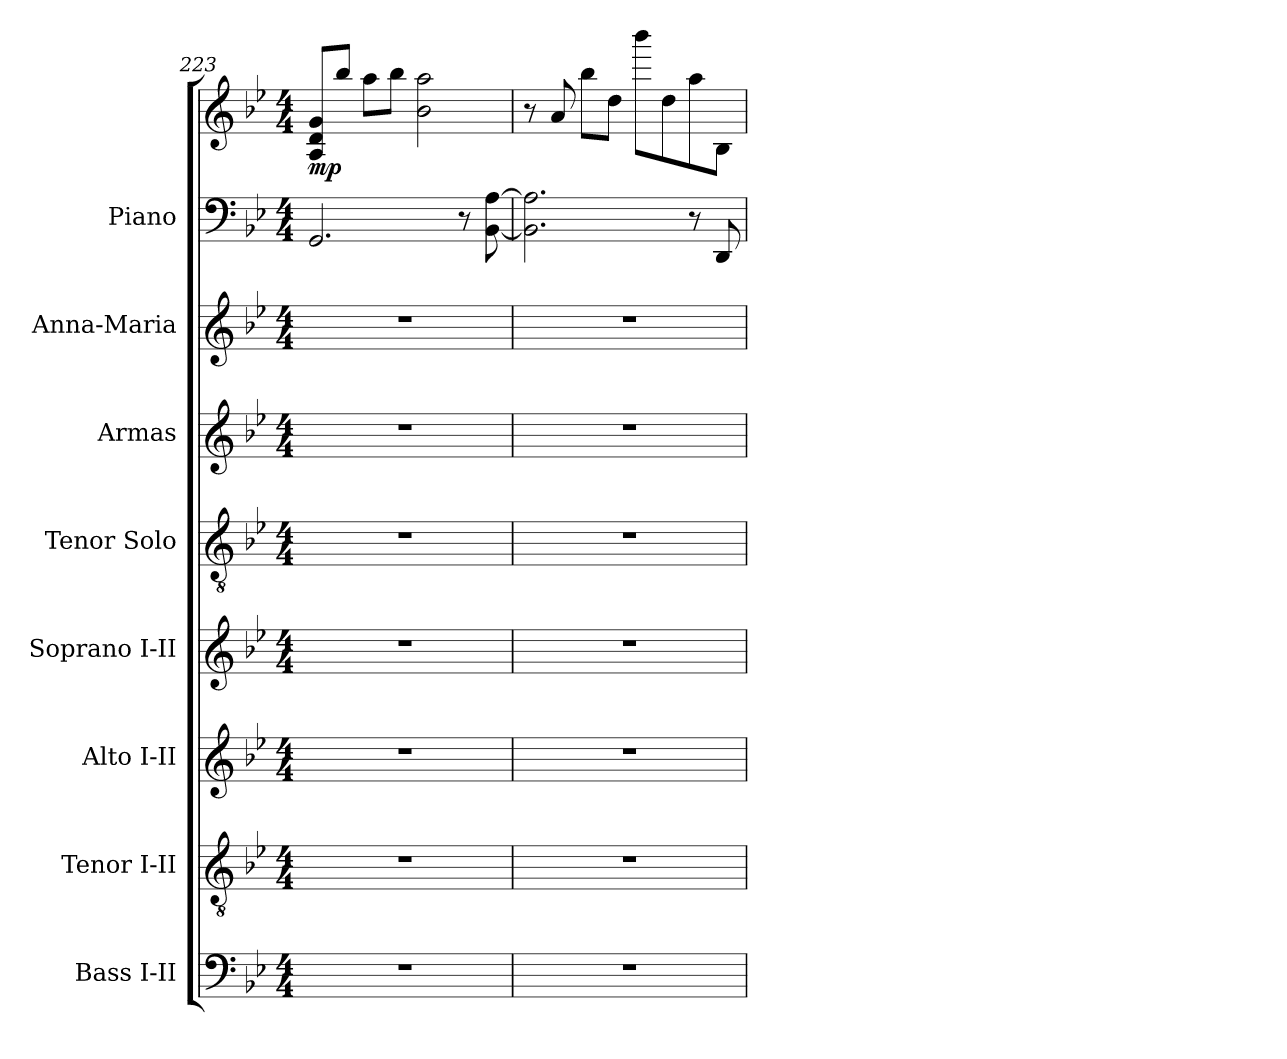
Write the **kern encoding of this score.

**kern	**kern	**kern	**kern	**kern	**kern	**kern	**kern	**kern	**dynam
*part8	*part7	*part6	*part5	*part4	*part3	*part2	*part1	*part1	*part1
*staff9	*staff8	*staff7	*staff6	*staff5	*staff4	*staff3	*staff2	*staff1	*staff1/2
*I"Bass I-II	*I"Tenor I-II	*I"Alto I-II	*I"Soprano I-II	*I"Tenor Solo	*I"Armas	*I"Anna-Maria	*I"Piano	*	*
*I'B.	*I'T.	*I'A.	*I'S.	*I'T. Solo	*I'Armas	*I'A-M	*I'Pno.	*	*
!!LO:LB:g=z
*clefF4	*clefGv2	*clefG2	*clefG2	*clefGv2	*clefG2	*clefG2	*clefF4	*clefG2	*
*	*ITrd7c12	*	*	*ITrd7c12	*ITrd7c12	*	*	*	*
*k[b-e-]	*k[b-e-]	*k[b-e-]	*k[b-e-]	*k[b-e-]	*k[b-e-]	*k[b-e-]	*k[b-e-]	*k[b-e-]	*
*B-:	*B-:	*B-:	*B-:	*B-:	*B-:	*B-:	*B-:	*B-:	*
*M4/4	*M4/4	*M4/4	*M4/4	*M4/4	*M4/4	*M4/4	*M4/4	*M4/4	*
=223	=223	=223	=223	=223	=223	=223	=223	=223	=223
1r	1r	1r	1r	1r	1r	1r	2.GGi/	8Ai/ 8di 8giL	mp
.	.	.	.	.	.	.	.	8bb-i/J	.
.	.	.	.	.	.	.	.	8aai\L	.
.	.	.	.	.	.	.	.	8bb-i\J	.
.	.	.	.	.	.	.	.	2b-i\ 2aai	.
.	.	.	.	.	.	.	8r	.	.
.	.	.	.	.	.	.	[<8BB-i\ [>8Ai	.	.
=224	=224	=224	=224	=224	=224	=224	=224	=224	=224
1r	1r	1r	1r	1r	1r	1r	2.BB-i\] 2.Ai]	8r	.
.	.	.	.	.	.	.	.	8ai/	.
.	.	.	.	.	.	.	.	8bb-i\L	.
.	.	.	.	.	.	.	.	8ddi\J	.
.	.	.	.	.	.	.	.	8bbb-i\L	.
.	.	.	.	.	.	.	.	8ddi\	.
.	.	.	.	.	.	.	8r	8aai\	.
.	.	.	.	.	.	.	8DDi/	8B-i\J	.
=	=	=	=	=	=	=	=	=	=
*-	*-	*-	*-	*-	*-	*-	*-	*-	*-
